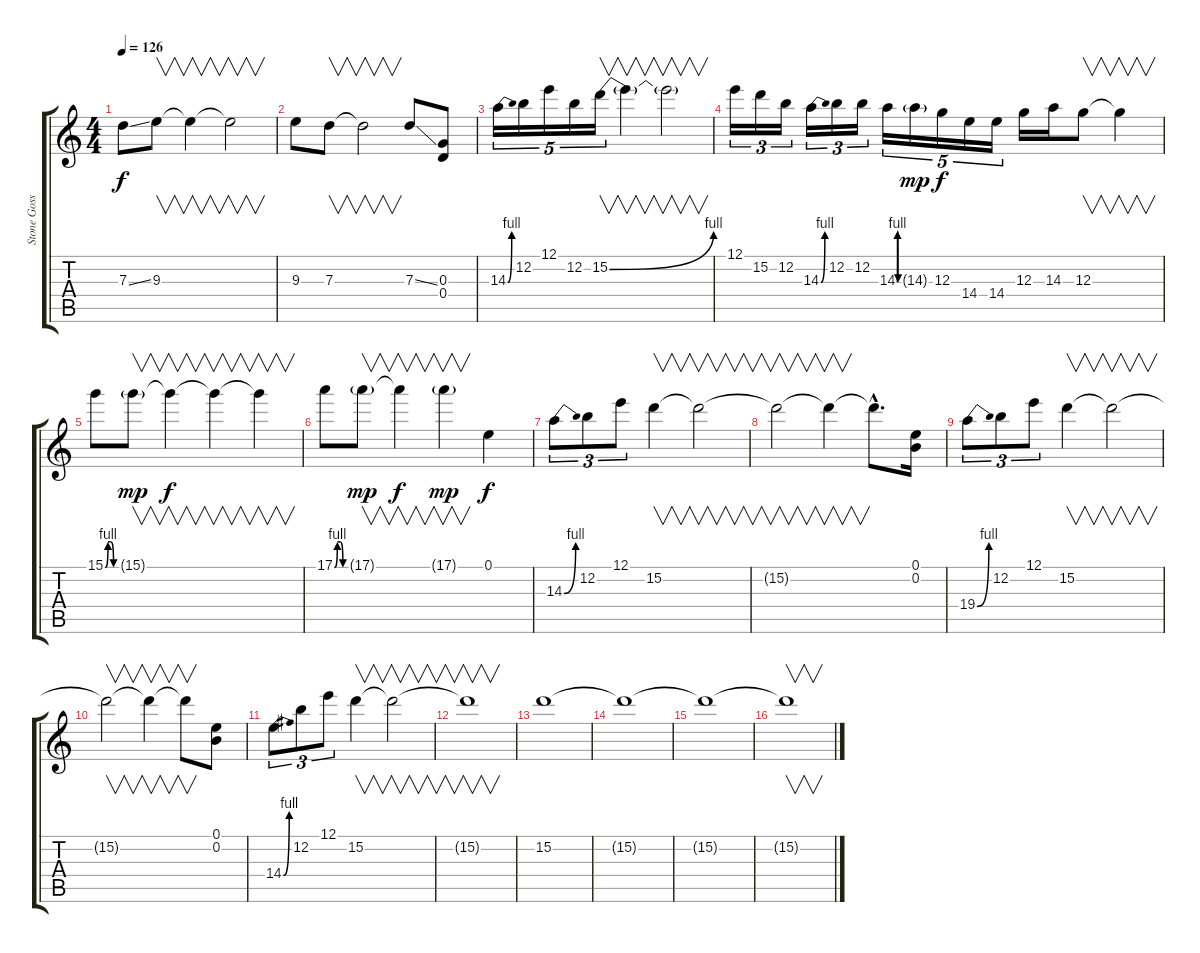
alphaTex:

\track ("Stone Gossard" "Stone Goss") {instrument overdrivenguitar}
\staff {score tabs}
\tuning (E4 B3 G3 D3 A2 E2) {hide}
\ts (4 4)
\tempo 126
\clef g2
\ks c
7.3{ss}.8{dy f} 9.3.8{v} 9.3{t}.4{v} 9.3{t}.2{v} |
9.3.8 7.3.8{v} 7.3{t}.2{v} 7.3{ss}.8 (0.3 0.4).8 |
14.3{be (bend 0 0 60 4)}.16{tu (5 4)} 12.2.16{tu (5 4)} 12.1.16{tu (5 4)} 12.2.16{tu (5 4)} 15.2{be (bend 0 0 60 4)}.16{v tu (5 4)} 15.2{t}.4{v} 15.2{t}.2{v} |
12.1.16{tu (3 2)} 15.2.16{tu (3 2)} 12.2.16{tu (3 2)} 14.3{be (bend 0 0 60 4)}.16{tu (3 2)} 12.2.16{tu (3 2)} 12.2.16{tu (3 2)} 14.3{be (custom 0 0 15 4 30 4 45 0 60 0)}.16{tu (5 4)} 14.3{g}.16{tu (5 4) dy mp} 12.3.16{tu (5 4) dy f} 14.4.16{tu (5 4)} 14.4.16{tu (5 4)} 12.3.16 14.3.16 12.3.8{v} 12.3{t}.4{v} |
15.1{be (custom 0 0 15 4 30 4 45 0 60 0)}.8 15.1{g}.8{v dy mp} 15.1{t}.4{v dy f} 15.1{t}.4{v} 15.1{t}.4{v} |
17.1{be (custom 0 0 15 4 30 4 45 0 60 0)}.8 17.1{g}.8{v dy mp} 17.1{t}.4{v dy f} 17.1{g}.4{v dy mp} 0.1.4{dy f} |
14.3{be (bend 0 0 60 4)}.8{tu (3 2)} 12.2.8{tu (3 2)} 12.1.8{tu (3 2)} 15.2.4{v} 15.2{t}.2{v} |
15.2{t}.2{v} 15.2{t}.4{v} 15.2{hac t}.8{d} (0.1 0.2).16 |
19.4{be (bend 0 0 60 4)}.8{tu (3 2)} 12.2.8{tu (3 2)} 12.1.8{tu (3 2)} 15.2.4{v} 15.2{t}.2{v} |
15.2{t}.2{v} 15.2{t}.4{v} 15.2{t}.8{v} (0.1 0.2).8 |
14.4{be (bend 0 0 60 4)}.8{tu (3 2)} 12.2.8{tu (3 2)} 12.1.8{tu (3 2)} 15.2.4{v} 15.2{t}.2{v} |
15.2{t}.1{v} |
15.2.1 |
15.2{t}.1 |
15.2{t}.1 |
15.2{t}.1{v}
